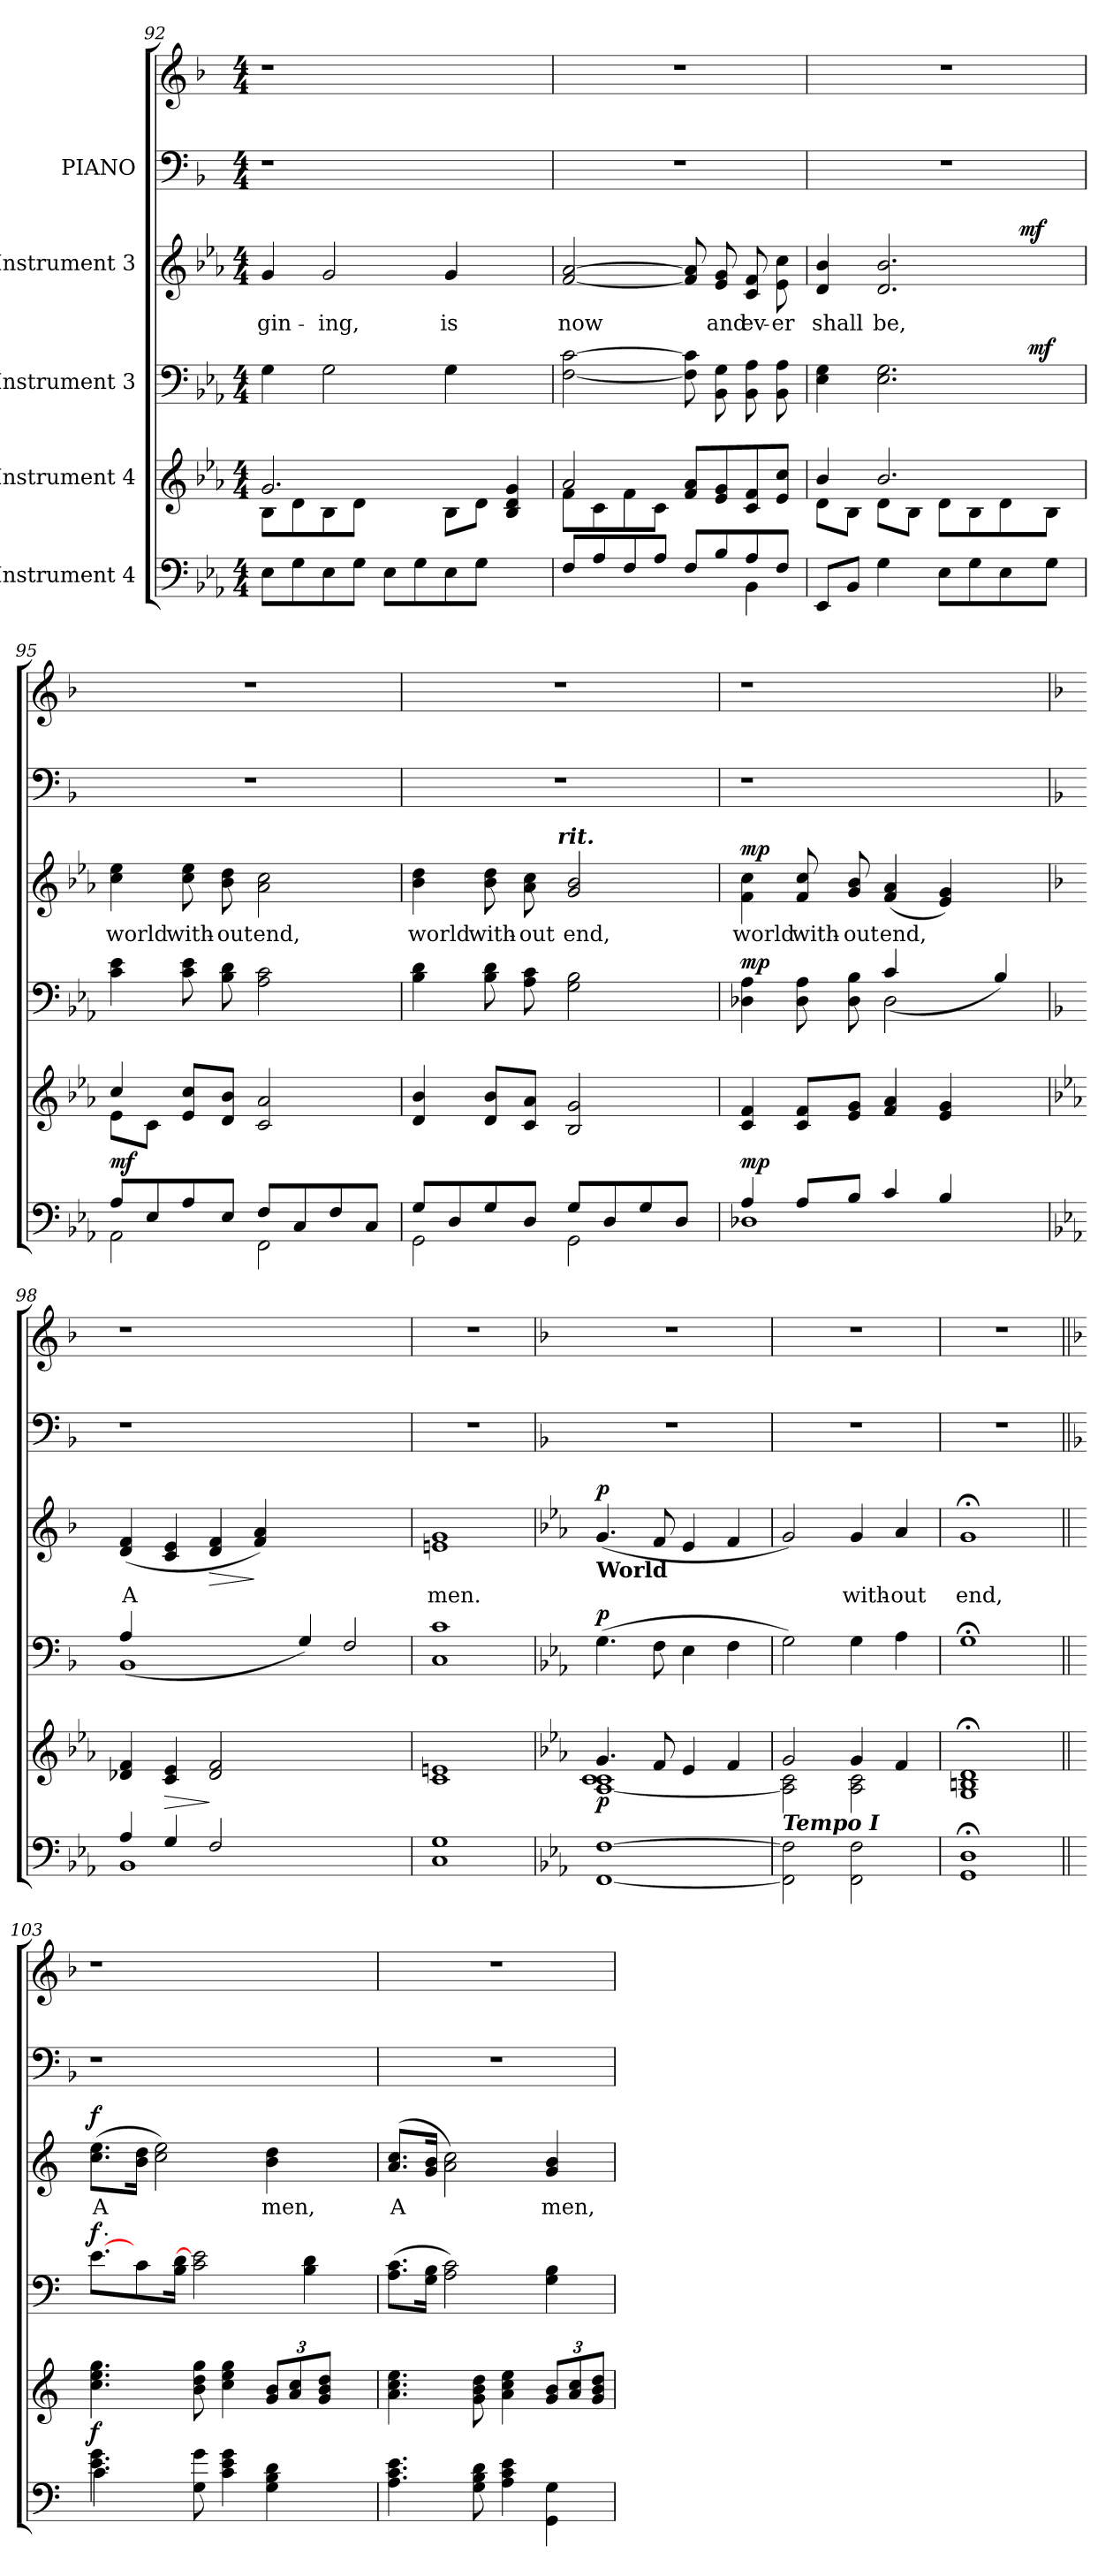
**kern	**dynam	**kern	**dynam	**kern	**dynam	**kern	**text	**dynam	**kern	**kern
*part5	*part5	*part4	*part4	*part3	*part3	*part2	*part2	*part2	*part1	*part1
*staff6	*staff6	*staff5	*staff5	*staff4	*staff4	*staff3	*staff3	*staff3	*staff2	*staff1
*I"Instrument 4	*	*I"Instrument 4	*	*I"Instrument 3	*	*I"Instrument 3	*	*	*I"PIANO	*
*clefF4	*	*clefG2	*	*clefF4	*	*clefG2	*	*	*clefF4	*clefG2
*k[b-e-a-]	*	*k[b-e-a-]	*	*k[b-e-a-]	*	*k[b-e-a-]	*	*	*k[b-]	*k[b-]
*E-:	*	*E-:	*	*E-:	*	*E-:	*	*	*F:	*F:
*M4/4	*	*M4/4	*	*M4/4	*	*M4/4	*	*	*M4/4	*M4/4
=92	=92	=92	=92	=92	=92	=92	=92	=92	=92	=92
*	*	*^	*	*	*	*	*	*	*	*
!	!	!	!	!	!	!	!	!LO:LY:b:cj	!	!	!
8E-\L	.	2.g/	8B-\L	.	4G\	.	4g/	-gin-	.	1r	1r
8G\	.	.	8d\	.	.	.	.	.	.	.	.
!	!	!	!	!	!	!	!	!LO:LY:b:cj	!	!	!
8E-\	.	.	8B-\	.	2G\	.	2g/	-ing,	.	.	.
8G\J	.	.	8d\J	.	.	.	.	.	.	.	.
8E-\L	.	.	2.ryy	.	.	.	.	.	.	.	.
8G\	.	.	.	.	.	.	.	.	.	.	.
!	!	!	!	!	!	!	!	!LO:LY:b:cj	!	!	!
8E-\	.	8B-\L	.	.	4G\	.	4g/	is	.	.	.
8G\J	.	8d\J	.	.	.	.	.	.	.	.	.
4ryy	.	4g/ 4B-/ 4d/	.	.	4ryy	.	4ryy	.	.	4ryy	4ryy
=93	=93	=93	=93	=93	=93	=93	=93	=93	=93	=93	=93
*^	*	*	*	*	*	*	*	*	*	*	*
!	!	!	!	!	!	!	!	!	!LO:LY:b:cj	!	!	!
8F/L	2.ryy	.	2a-/	8f\L	.	[<2F\ [>2c\	.	[>2a-/ [<2f/	now	.	1r	1r
8A-/	.	.	.	8c\	.	.	.	.	.	.	.	.
8F/	.	.	.	8f\	.	.	.	.	.	.	.	.
8A-/J	.	.	.	8c\J	.	.	.	.	.	.	.	.
!	!	!	!	!	!	!	!	!	!LO:LY:b:cj	!	!	!
8F/L	.	.	8f/ 8a-/L	2ryy	.	8F\] 8c\]	.	8a-/] 8f/]	.	.	.	.
!	!	!	!	!	!	!	!	!	!LO:LY:b:cj	!	!	!
8B-/	.	.	8g/ 8e-/	.	.	8G\ 8BB-\	.	8g/ 8e-/	and	.	.	.
!	!	!	!	!	!	!	!	!	!LO:LY:b:cj	!	!	!
8A-/	4BB-\	.	8f/ 8c/	.	.	8A-\ 8BB-\	.	8c/ 8f/	ev-	.	.	.
!	!	!	!	!	!	!	!	!	!LO:LY:b:cj	!	!	!
8F/J	.	.	8cc/ 8e-/J	.	.	8A-\ 8BB-\	.	8cc\ 8e-\	-er	.	.	.
*v	*v	*	*	*	*	*	*	*	*	*	*	*
!!LO:LB:g=z
=94	=94	=94	=94	=94	=94	=94	=94	=94	=94	=94	=94
!	!	!	!	!	!	!	!	!LO:LY:b:cj	!	!	!
*	*	*	*	*	*^	*	*^	*	*	*	*
8EE-/L	.	4b-/	8d\L	.	4G\ 4E-\	2ryy	.	4d/ 4b-/	2ryy	shall	.	1r	1r
8BB-/J	.	.	8B-\J	.	.	.	.	.	.	.	.	.	.
!	!	!	!	!	!	!	!	!	!	!LO:LY:b:cj	!	!	!
4G\	.	2.b-/	8d\L	.	2.E-\ 2.G\	.	.	2.d/ 2.b-/	.	be,	.	.	.
.	.	.	8B-\J	.	.	.	.	.	.	.	.	.	.
8E-\L	.	.	8d\L	.	.	4ryy	.	.	4ryy	.	.	.	.
8G\	.	.	8B-\	.	.	.	.	.	.	.	.	.	.
8E-\	.	.	8d\	.	.	16ryy	.	.	16ryy	.	.	.	.
!	!	!	!	!	!	!	!	!	!	!	!LO:DY:a	!	!
.	.	.	.	.	.	64ryy	.	.	8.ryy	.	mf	.	.
!	!	!	!	!	!	!	!LO:DY:a	!	!	!	!	!	!
.	.	.	.	.	.	8ryy	mf	.	.	.	.	.	.
8G\J	.	.	8B-\J	.	.	.	.	.	.	.	.	.	.
.	.	.	.	.	.	32.ryy	.	.	.	.	.	.	.
=95	=95	=95	=95	=95	=95	=95	=95	=95	=95	=95	=95	=95	=95
*^	*	*	*	*	*	*	*	*	*	*	*	*	*
!	!	!	!	!	!LO:DY:b	!	!	!	!	!	!LO:LY:b:cj	!	!	!
*	*	*	*	*	*	*v	*v	*	*	*	*	*	*	*
*	*	*	*	*	*	*	*	*v	*v	*	*	*	*
8A-/L	2AA-\	.	4cc/	8e-\L	mf	4e-\ 4c\	.	4cc\ 4ee-\	world	.	1r	1r
8E-/	.	.	.	8c\J	.	.	.	.	.	.	.	.
!	!	!	!	!	!	!	!	!	!LO:LY:b:cj	!	!	!
8A-/	.	.	8e-/ 8cc/L	2.ryy	.	8c\ 8e-\	.	8ee-\ 8cc\	with-	.	.	.
!	!	!	!	!	!	!	!	!	!LO:LY:b:cj	!	!	!
8E-/J	.	.	8d/ 8b-/J	.	.	8d\ 8B-\	.	8dd\ 8b-\	-out	.	.	.
!	!	!	!	!	!	!	!	!	!LO:LY:b:cj	!	!	!
8F/L	2FF\	.	2c/ 2a-/	.	.	2A-\ 2c\	.	2a-\ 2cc\	end,	.	.	.
8C/	.	.	.	.	.	.	.	.	.	.	.	.
8F/	.	.	.	.	.	.	.	.	.	.	.	.
8C/J	.	.	.	.	.	.	.	.	.	.	.	.
*	*	*	*v	*v	*	*	*	*	*	*	*	*
=96	=96	=96	=96	=96	=96	=96	=96	=96	=96	=96	=96
!	!	!	!	!	!	!	!	!LO:LY:b:cj	!	!	!
*	*	*	*	*	*	*	*^	*	*	*	*
8G/L	2GG\	.	4d/ 4b-/	.	4d\ 4B-\	.	4dd\ 4b-\	4ryy	world	.	1r	1r
8D/	.	.	.	.	.	.	.	.	.	.	.	.
!	!	!	!	!	!	!	!	!	!LO:LY:b:cj	!	!	!
8G/	.	.	8b-/ 8d/L	.	8B-\ 8d\	.	8dd\ 8b-\	8...ryy	with-	.	.	.
!	!	!	!	!	!	!	!	!	!LO:LY:b:cj	!	!	!
8D/J	.	.	8c/ 8a-/J	.	8A-\ 8c\	.	8a-\ 8cc\	.	-out	.	.	.
!	!	!	!	!	!	!	!	!LO:TX:a:Bi:t=rit.	!	!	!	!
.	.	.	.	.	.	.	.	2ryy	.	.	.	.
!	!	!	!	!	!	!	!	!	!LO:LY:b:cj	!	!	!
8G/L	2GG\	.	2B-/ 2g/	.	2B-\ 2G\	.	2b-/ 2g/	.	end,	.	.	.
8D/	.	.	.	.	.	.	.	.	.	.	.	.
8G/	.	.	.	.	.	.	.	.	.	.	.	.
8D/J	.	.	.	.	.	.	.	.	.	.	.	.
.	.	.	.	.	.	.	.	64ryy	.	.	.	.
!!LO:LB:g=z
=97	=97	=97	=97	=97	=97	=97	=97	=97	=97	=97	=97	=97
*	*	*	*	*	*^	*	*	*	*	*	*	*
!	!	!	!	!	!	!	!	!LO:TX:a:t=A little slower	!	!	!	!	!
!	!	!LO:DY:a	!	!	!	!	!LO:DY:a	!	!	!LO:LY:b:cj	!LO:DY:a	!	!
*	*	*	*	*	*	*	*	*v	*v	*	*	*	*
4A-/	1D-X	mp	4c/ 4f/	.	4A-\ 4D-X\	2ryy	mp	4cc\ 4f\	world	mp	1r	1r
!	!	!	!	!	!	!	!	!	!LO:LY:b:cj	!	!	!
8A-/L	.	.	8c/ 8f/L	.	8D-\ 8A-\	.	.	8cc/ 8f/	with-	.	.	.
!	!	!	!	!	!	!	!	!	!LO:LY:b:cj	!	!	!
8B-/J	.	.	8e-/ 8g/J	.	8B-\ 8D-\	.	.	8b-/ 8g/	-out	.	.	.
!	!	!	!	!	!	!	!	!	!LO:LY:b:cj	!	!	!
4c/	.	.	4a-/ 4f/	.	2D-\	(>4c/	.	(<4a-/ 4f/	end,	.	.	.
!	!	!	!	!	!	!	!	!	!LO:LY:b:cj	!	!	!
4B-/	.	.	4e-/ 4g/	.	.	2ryy	.	4e-/ 4g/)	.	.	.	.
4ryy	4ryy	.	4ryy	.	4B-/)	.	.	4ryy	.	.	4ryy	4ryy
=98	=98	=98	=98	=98	=98	=98	=98	=98	=98	=98	=98	=98
*	*	*	*	*	*k[b-]	*	*	*k[b-]	*	*	*	*
*	*	*	*	*	*F:	*	*	*F:	*	*	*	*
!	!	!	!	!	!	!	!	!	!LO:LY:b:cj	!	!	!
4A-/	1BB-	.	4d-X/ 4f/	.	1BB-	(>4A/	.	(>4d/ 4f/	A-	.	1r	1r
!	!	!	!	!LO:HP:b	!	!	!	!	!LO:LY:b:cj	!	!	!
4G/	.	.	4c/ 4e-/	>	.	1.ryy	.	4e/ 4c/	--	.	.	.
!	!	!	!	!	!	!	!	!	!LO:LY:b:cj	!LO:HP:b	!	!
2F/	.	.	2f/ 2d-/	]	.	.	.	4f/ 4d/	--	>	.	.
!	!	!	!	!	!	!	!	!	!LO:LY:b:cj	!	!	!
.	.	.	.	.	.	.	.	4a/ 4f/)	--	]	.	.
2.ryy	2.ryy	.	2.ryy	.	4G/)	.	.	2.ryy	.	.	2.ryy	2.ryy
.	.	.	.	.	2F/	.	.	.	.	.	.	.
*v	*v	*	*	*	*v	*v	*	*	*	*	*	*
=99	=99	=99	=99	=99	=99	=99	=99	=99	=99	=99
!	!	!	!	!	!	!	!LO:LY:b:cj	!	!	!
1G 1C	.	1c 1en	.	1C 1c	.	1en 1g	-men.	.	1r	1r
!!LO:PB:g=z
=100	=100	=100	=100	=100	=100	=100	=100	=100	=100	=100
*	*	*	*	*k[b-e-a-]	*	*k[b-e-a-]	*	*	*	*
*	*	*	*	*E-:	*	*E-:	*	*	*	*
*	*	*^	*	*	*	*	*	*	*	*
!	!	!	!	!	!	!	!LO:TX:b:B:t=World	!	!	!	!
!	!	!	!	!LO:DY:b	!	!LO:DY:a	!	!LO:LY:b:cj	!LO:DY:a	!	!
[>1F [<1FF	.	4.g/	1c [<1A- 1c	p	(>4.G\	p	(>4.g/	.	p	1r	1r
!	!	!	!	!	!	!	!	!LO:LY:b:cj	!	!	!
.	.	8f/	.	.	8F\	.	8f/	.	.	.	.
!	!	!	!	!	!	!	!	!LO:LY:b:cj	!	!	!
.	.	4e-/	.	.	4E-\	.	4e-/	.	.	.	.
!	!	!	!	!	!	!	!	!LO:LY:b:cj	!	!	!
.	.	4f/	.	.	4F\	.	4f/	.	.	.	.
=101	=101	=101	=101	=101	=101	=101	=101	=101	=101	=101	=101
!	!	!LO:TX:b:Bi:t=Tempo I	!	!	!	!	!	!	!	!	!
!	!	!	!	!	!	!	!	!LO:LY:b:cj	!	!	!
2F\] 2FF\]	.	2g/	2A-\] 2c\	.	2G\)	.	2g/)	.	.	1r	1r
!	!	!	!	!	!	!	!	!LO:LY:b:cj	!	!	!
2FF\ 2F\	.	4g/	2c\ 2A-\	.	4G\	.	4g/	with-	.	.	.
!	!	!	!	!	!	!	!	!LO:LY:b:cj	!	!	!
.	.	4f/	.	.	4A-\	.	4a-/	-out	.	.	.
*	*	*v	*v	*	*	*	*	*	*	*	*
=102	=102	=102	=102	=102	=102	=102	=102	=102	=102	=102
!	!	!	!	!	!	!	!LO:LY:b:cj	!	!	!
1D; 1GG;	.	1Bn;< 1G;< 1d;<	.	1G;	.	1g;<	end,	.	1r	1r
!!LO:LB:g=z
=103||	=103||	=103||	=103||	=103||	=103||	=103||	=103||	=103||	=103||	=103||
*k[]	*	*k[]	*	*k[]	*	*k[]	*	*	*	*
*C:	*	*C:	*	*C:	*	*C:	*	*	*	*
*^	*	*	*	*	*	*	*	*	*	*
!	!	!LO:DY:a	!	!	!	!LO:DY:a	!	!LO:LY:b:cj	!LO:DY:a	!	!
*	*	*	*	*	*^	*	*	*	*	*	*
4.e\ 4.g\	4c\	f	4.gg\ 4.ee\ 4.cc\	.	[>8.e\L	32ryy	f	(>8.ee\ 8.cc\L	A-	f	1r	1r
!	!	!	!	!	!	!LO:TX:a:t=.	!	!	!	!	!	!
.	.	.	.	.	.	1ryy	.	.	.	.	.	.
!	!	!	!	!	!	!	!	!	!LO:LY:b:cj	!	!	!
.	.	.	.	.	8c\	.	.	16b\ 16dd\J	--	.	.	.
!	!	!	!	!	!	!	!	!	!LO:LY:b:cj	!	!	!
.	8ryy	.	.	.	.	.	.	2ee\ 2cc\)	--	.	.	.
.	.	.	.	.	16d\ 16B\J	.	.	.	.	.	.	.
8G\ 8g\	2.ryy	.	8gg\ 8b\ 8dd\	.	2e\] 2c\	.	.	.	.	.	.	.
4g\ 4e\ 4c\	.	.	4gg\ 4cc\ 4ee\	.	.	.	.	.	.	.	.	.
!	!	!	!	!	!	!	!	!	!LO:LY:b:cj	!	!	!
4B\ 4G\ 4d\	.	.	12g/ 12b/L	.	.	.	.	4b\ 4dd\	-men,	.	.	.
.	.	.	12cc/ 12a/	.	.	.	.	.	.	.	.	.
.	.	.	.	.	4B\ 4d\	.	.	.	.	.	.	.
.	.	.	12dd/ 12b/ 12g/J	.	.	.	.	.	.	.	.	.
8ryy	.	.	8ryy	.	.	.	.	8ryy	.	.	8ryy	8ryy
.	.	.	.	.	.	16.ryy	.	.	.	.	.	.
=104	=104	=104	=104	=104	=104	=104	=104	=104	=104	=104	=104	=104
!	!	!	!	!	!	!	!	!	!LO:LY:b:cj	!	!	!
*v	*v	*	*	*	*v	*v	*	*	*	*	*	*
4.e\ 4.A\ 4.c\	.	4.cc\ 4.a\ 4.ee\	.	(>8.A\ 8.c\L	.	(>8.cc/ 8.a/L	A-	.	1r	1r
!	!	!	!	!	!	!	!LO:LY:b:cj	!	!	!
.	.	.	.	16G\ 16B\J	.	16g/ 16b/J	--	.	.	.
!	!	!	!	!	!	!	!LO:LY:b:cj	!	!	!
.	.	.	.	2c\ 2A\)	.	2cc\ 2a\)	--	.	.	.
8B\ 8G\ 8d\	.	8dd\ 8b\ 8g\	.	.	.	.	.	.	.	.
4c\ 4A\ 4e\	.	4ee\ 4cc\ 4a\	.	.	.	.	.	.	.	.
!	!	!	!	!	!	!	!LO:LY:b:cj	!	!	!
4G\ 4GG\	.	12g/ 12b/L	.	4G\ 4B\	.	4b/ 4g/	-men,	.	.	.
.	.	12a/ 12cc/	.	.	.	.	.	.	.	.
.	.	12dd/ 12b/ 12g/J	.	.	.	.	.	.	.	.
=	=	=	=	=	=	=	=	=	=	=
*-	*-	*-	*-	*-	*-	*-	*-	*-	*-	*-
